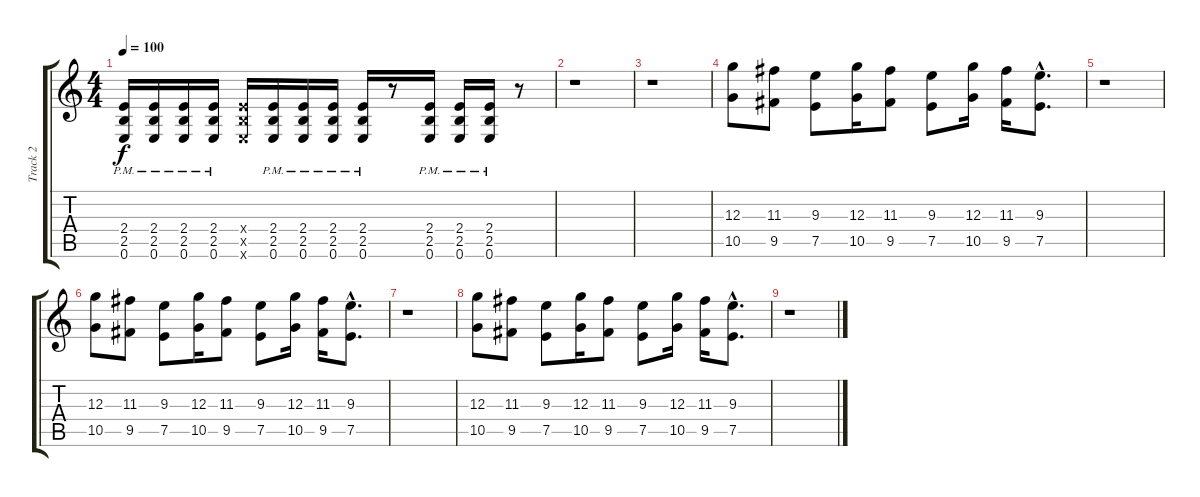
\track ("Track 2" "Track 2") {instrument distortionguitar}
\staff {score tabs}
\tuning (E4 B3 G3 D3 A2 E2) {hide}
\ts (4 4)
\tempo 100
\clef g2
\ks c
(2.4 2.5{pm} 0.6).16{dy f} (2.4 2.5 0.6{pm}).16 (2.4 2.5{pm} 0.6).16 (2.4 2.5 0.6{pm}).16 (2.4{x} 2.5{x} 0.6{x}).16 (2.4{pm} 2.5 0.6).16 (2.4{pm} 2.5 0.6).16 (2.4 2.5{pm} 0.6).16 (2.4 2.5{pm} 0.6).16 r.8 (2.4 2.5{pm} 0.6).16 (2.4 2.5{pm} 0.6).16 (2.4 2.5{pm} 0.6).16 r.8 |
r.1 |
r.1 |
(12.3 10.5).8 (11.3 9.5).8 (9.3 7.5).8 (12.3 10.5).16 (11.3 9.5).8 (9.3 7.5).8 (12.3 10.5).16 (11.3 9.5).16 (9.3{hac} 7.5{hac}).8{d} |
r.1 |
(12.3 10.5).8 (11.3 9.5).8 (9.3 7.5).8 (12.3 10.5).16 (11.3 9.5).8 (9.3 7.5).8 (12.3 10.5).16 (11.3 9.5).16 (9.3{hac} 7.5{hac}).8{d} |
r.1 |
(12.3 10.5).8 (11.3 9.5).8 (9.3 7.5).8 (12.3 10.5).16 (11.3 9.5).8 (9.3 7.5).8 (12.3 10.5).16 (11.3 9.5).16 (9.3{hac} 7.5{hac}).8{d} |
r.1
